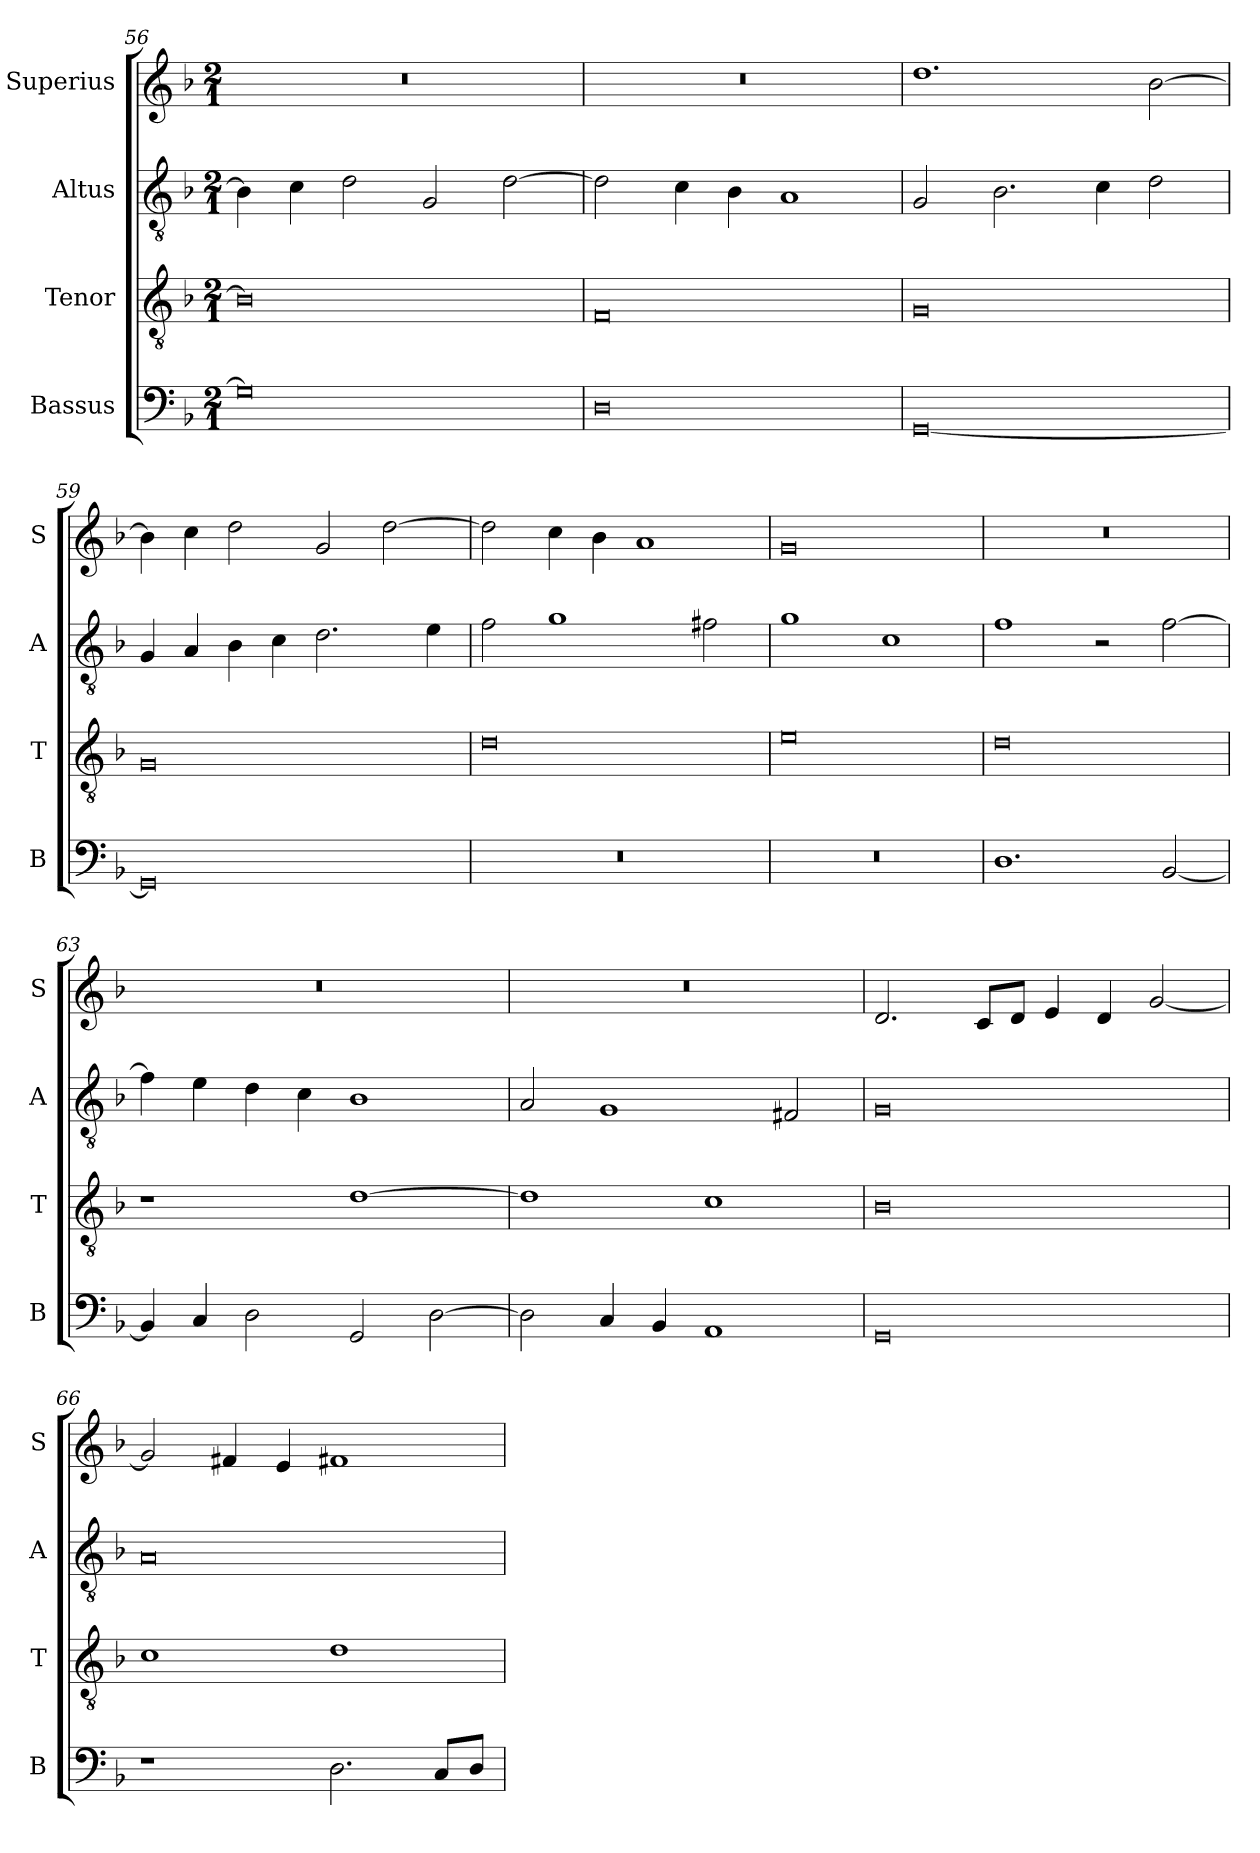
**kern	**kern	**kern	**kern
*part4	*part3	*part2	*part1
*staff4	*staff3	*staff2	*staff1
*I"Bassus	*I"Tenor	*I"Altus	*I"Superius
*I'B	*I'T	*I'A	*I'S
*clefF4	*clefGv2	*clefGv2	*clefG2
*k[b-]	*k[b-]	*k[b-]	*k[b-]
*M2/1	*M2/1	*M2/1	*M2/1
=56	=56	=56	=56
0G]	0B-]	4B-\]	0r
.	.	4c\	.
.	.	2d\	.
.	.	2G/	.
.	.	[2d\	.
=57	=57	=57	=57
0D	0F	2d\]	0r
.	.	4c\	.
.	.	4B-\	.
.	.	1A	.
=58	=58	=58	=58
[0GG	0G	2G/	1.dd
.	.	2.B-\	.
.	.	4c\	.
.	.	2d\	[2b-\
=59	=59	=59	=59
0GG]	0G	4G/	4b-\]
.	.	4A/	4cc\
.	.	4B-\	2dd\
.	.	4c\	.
.	.	2.d\	2g/
.	.	.	[2dd\
.	.	4e\	.
=60	=60	=60	=60
0r	0d	2f\	2dd\]
.	.	1g	4cc\
.	.	.	4b-\
.	.	.	1a
.	.	2f#X\	.
=61	=61	=61	=61
0r	0e	1g	0g
.	.	1c	.
=62	=62	=62	=62
1.D	0d	1f	0r
.	.	2r	.
[2BB-/	.	[2f\	.
=63	=63	=63	=63
4BB-/]	1r	4f\]	0r
4C/	.	4e\	.
2D\	.	4d\	.
.	.	4c\	.
2GG/	[1d	1B-	.
[2D\	.	.	.
=64	=64	=64	=64
2D\]	1d]	2A/	0r
4C/	.	1G	.
4BB-/	.	.	.
1AA	1c	.	.
.	.	2F#X/	.
=65	=65	=65	=65
0GG	0B-	0G	2.d/
.	.	.	8c/L
.	.	.	8d/J
.	.	.	4e/
.	.	.	4d/
.	.	.	[2g/
=66	=66	=66	=66
1r	1c	0A	2g/]
.	.	.	4f#X/
.	.	.	4e/
2.D\	1d	.	1f#X
8C/L	.	.	.
8D/J	.	.	.
=	=	=	=
*-	*-	*-	*-
